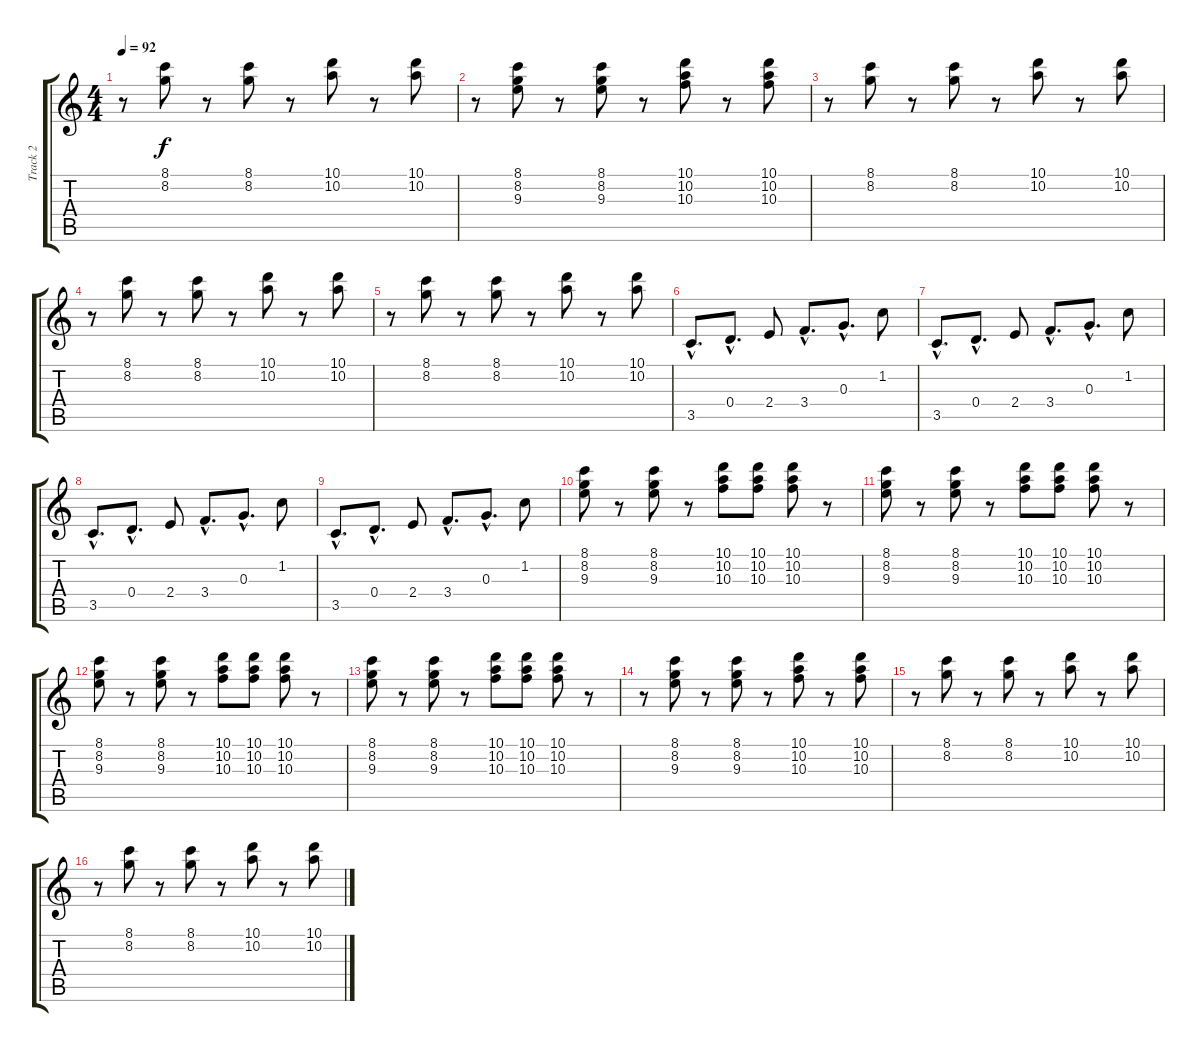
\track ("Track 2" "Track 2") {instrument electricguitarclean}
\staff {score tabs}
\tuning (E4 B3 G3 D3 A2 E2) {hide}
\ts (4 4)
\tempo 92
\clef g2
\ks c
r.8{dy f} (8.1 8.2).8 r.8 (8.1 8.2).8 r.8 (10.1 10.2).8 r.8 (10.1 10.2).8 |
r.8 (8.1 8.2 9.3).8 r.8 (8.1 8.2 9.3).8 r.8 (10.1 10.2 10.3).8 r.8 (10.1 10.2 10.3).8 |
r.8 (8.1 8.2).8 r.8 (8.1 8.2).8 r.8 (10.1 10.2).8 r.8 (10.1 10.2).8 |
r.8 (8.1 8.2).8 r.8 (8.1 8.2).8 r.8 (10.1 10.2).8 r.8 (10.1 10.2).8 |
r.8 (8.1 8.2).8 r.8 (8.1 8.2).8 r.8 (10.1 10.2).8 r.8 (10.1 10.2).8{instrument electricguitarclean} |
3.5{hac}.8{d} 0.4{hac}.8{d} 2.4.8 3.4{hac}.8{d} 0.3{hac}.8{d} 1.2.8 |
3.5{hac}.8{d} 0.4{hac}.8{d} 2.4.8 3.4{hac}.8{d} 0.3{hac}.8{d} 1.2.8 |
3.5{hac}.8{d} 0.4{hac}.8{d} 2.4.8 3.4{hac}.8{d} 0.3{hac}.8{d} 1.2.8 |
3.5{hac}.8{d} 0.4{hac}.8{d} 2.4.8 3.4{hac}.8{d} 0.3{hac}.8{d} 1.2.8 |
(8.1 8.2 9.3).8 r.8 (8.1 8.2 9.3).8 r.8 (10.1 10.2 10.3).8 (10.1 10.2 10.3).8 (10.1 10.2 10.3).8 r.8 |
(8.1 8.2 9.3).8 r.8 (8.1 8.2 9.3).8 r.8 (10.1 10.2 10.3).8 (10.1 10.2 10.3).8 (10.1 10.2 10.3).8 r.8 |
(8.1 8.2 9.3).8 r.8 (8.1 8.2 9.3).8 r.8 (10.1 10.2 10.3).8 (10.1 10.2 10.3).8 (10.1 10.2 10.3).8 r.8 |
(8.1 8.2 9.3).8 r.8 (8.1 8.2 9.3).8 r.8 (10.1 10.2 10.3).8 (10.1 10.2 10.3).8 (10.1 10.2 10.3).8 r.8 |
r.8 (8.1 8.2 9.3).8 r.8 (8.1 8.2 9.3).8 r.8 (10.1 10.2 10.3).8 r.8 (10.1 10.2 10.3).8 |
r.8 (8.1 8.2).8 r.8 (8.1 8.2).8 r.8 (10.1 10.2).8 r.8 (10.1 10.2).8 |
r.8 (8.1 8.2).8 r.8 (8.1 8.2).8 r.8 (10.1 10.2).8 r.8 (10.1 10.2).8
